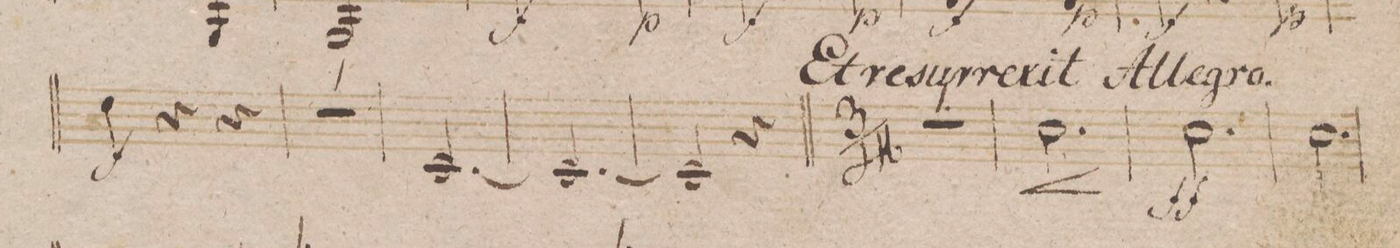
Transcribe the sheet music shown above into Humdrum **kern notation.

**kern	**dynam
*I"Corno 2do in F.	*
*clefG2	*
*k[b-]	*
*met(c|)	*
*M3/4	*
4g\	f
4r	.
4r	.
=121	=121
2.r	.
=122	=122
[>2.F/	.
=123	=123
2.F/_>	.
=124	=124
2F/]	.
4r	.
=125||	=125||
*M3/4	*
*k[b-]	*
2.r	.
=126	=126
2.f\	<[
=127	=127
2.f\	ff
=128	=128
2.f\	.
=129	=129
*-	*-
